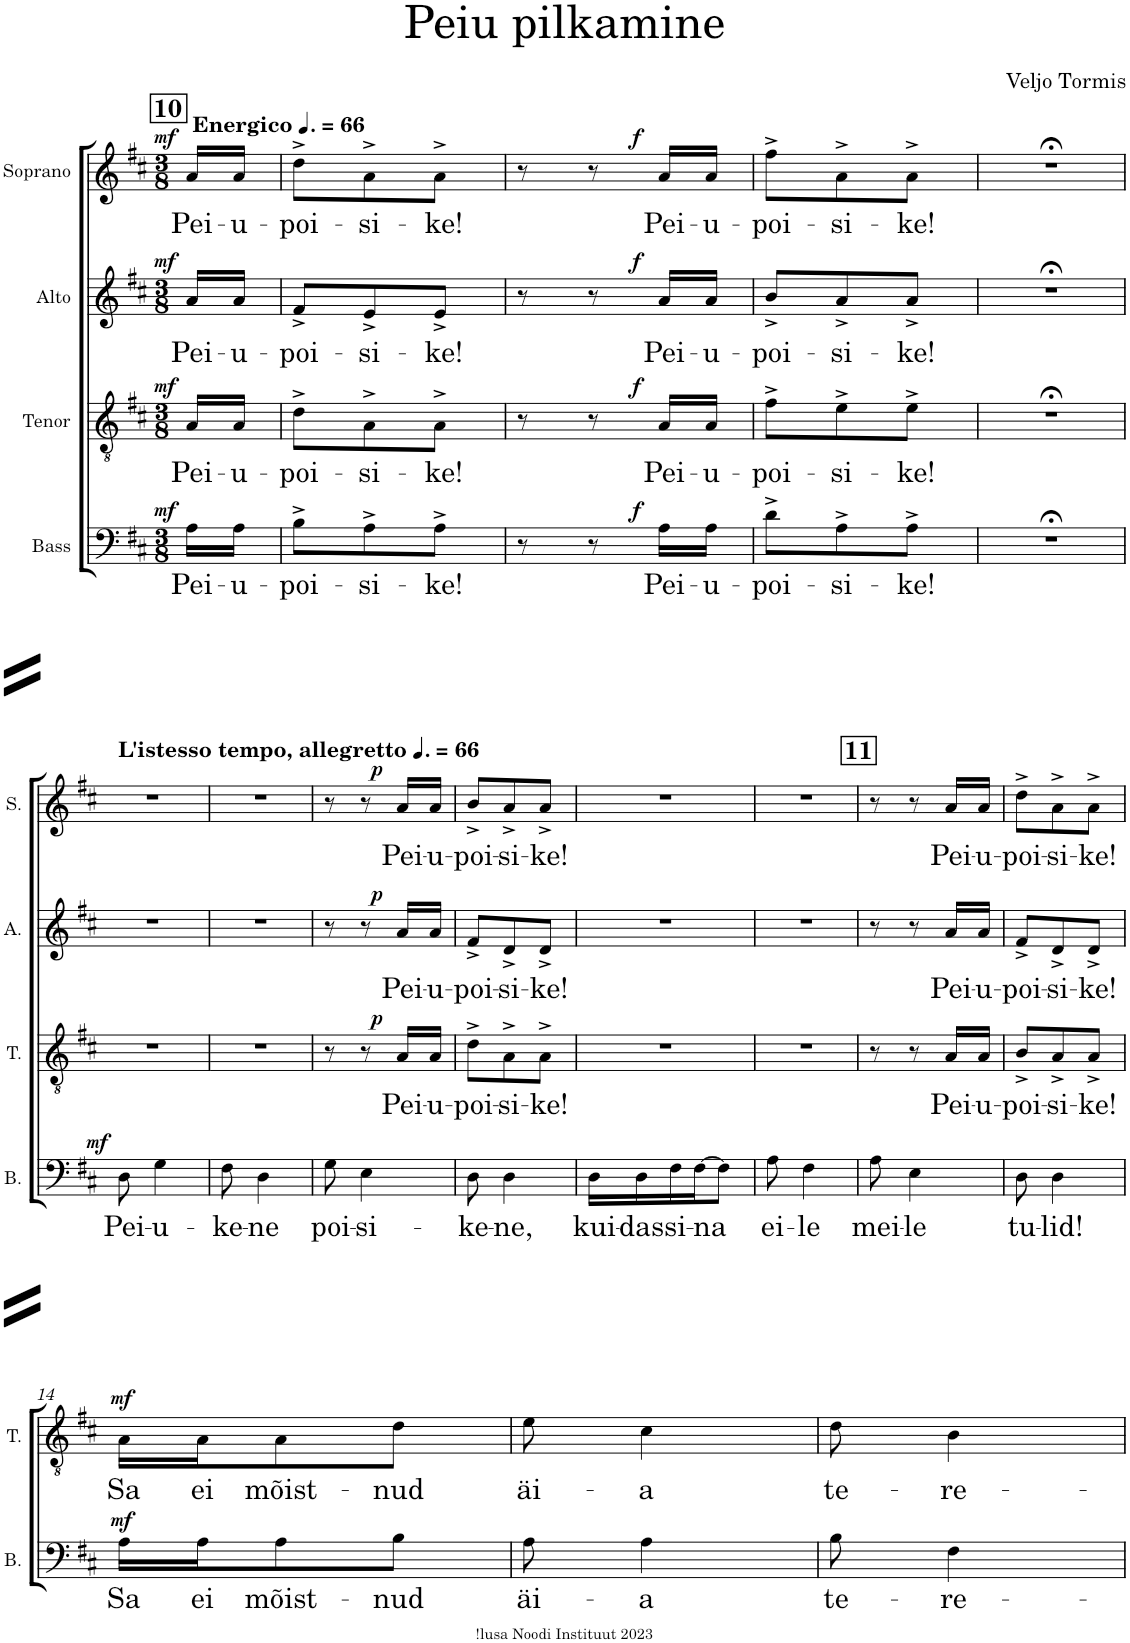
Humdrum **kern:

**kern	**text	**dynam	**kern	**text	**dynam	**kern	**text	**dynam	**kern	**text	**dynam
*part4	*part4	*part4	*part3	*part3	*part3	*part2	*part2	*part2	*part1	*part1	*part1
*staff4	*staff4	*staff4	*staff3	*staff3	*staff3	*staff2	*staff2	*staff2	*staff1	*staff1	*staff1
*I"Bass	*	*	*I"Tenor	*	*	*I"Alto	*	*	*I"Soprano	*	*
*I'B.	*	*	*I'T.	*	*	*I'A.	*	*	*I'S.	*	*
*clefF4	*	*	*clefGv2	*	*	*clefG2	*	*	*clefG2	*	*
*k[f#c#]	*	*	*k[f#c#]	*	*	*k[f#c#]	*	*	*k[f#c#]	*	*
*M3/8	*	*	*M3/8	*	*	*M3/8	*	*	*M3/8	*	*
*MM99	*	*	*MM99	*	*	*MM99	*	*	*MM99	*	*
!!LO:REH:place=s1:a:B:cj:fs=14:t=10
=1	=1	=1	=1	=1	=1	=1	=1	=1	=1	=1	=1
!	!	!	!	!	!	!	!	!	!LO:TX:a:B:t=Energico	!	!
!	!LO:LY:b	!LO:DY:a	!	!LO:LY:b	!LO:DY:a	!	!LO:LY:b	!LO:DY:a	!	!LO:LY:b	!LO:DY:a
16A\LL	Pei-	mf	16A/LL	Pei-	mf	16a/LL	Pei-	mf	16a/LL	Pei-	mf
!	!LO:LY:b	!	!	!LO:LY:b	!	!	!LO:LY:b	!	!	!LO:LY:b	!
16A\JJ	-u-	.	16A/JJ	-u-	.	16a/JJ	-u-	.	16a/JJ	-u-	.
=2	=2	=2	=2	=2	=2	=2	=2	=2	=2	=2	=2
!	!LO:LY:b	!	!	!LO:LY:b	!	!	!LO:LY:b	!	!	!LO:LY:b	!
8B^\L	-poi-	.	8d^\L	-poi-	.	8f#^/L	-poi-	.	8dd^\L	-poi-	.
!	!LO:LY:b	!	!	!LO:LY:b	!	!	!LO:LY:b	!	!	!LO:LY:b	!
8A^\	-si-	.	8A^\	-si-	.	8e^/	-si-	.	8a^\	-si-	.
!	!LO:LY:b	!	!	!LO:LY:b	!	!	!LO:LY:b	!	!	!LO:LY:b	!
8A^\J	-ke!	.	8A^\J	-ke!	.	8e^/J	-ke!	.	8a^\J	-ke!	.
=3	=3	=3	=3	=3	=3	=3	=3	=3	=3	=3	=3
8r	.	.	8r	.	.	8r	.	.	8r	.	.
8r	.	.	8r	.	.	8r	.	.	8r	.	.
!	!LO:LY:b	!LO:DY:a	!	!LO:LY:b	!LO:DY:a	!	!LO:LY:b	!LO:DY:a	!	!LO:LY:b	!LO:DY:a
16A\LL	Pei-	f	16A/LL	Pei-	f	16a/LL	Pei-	f	16a/LL	Pei-	f
!	!LO:LY:b	!	!	!LO:LY:b	!	!	!LO:LY:b	!	!	!LO:LY:b	!
16A\JJ	-u-	.	16A/JJ	-u-	.	16a/JJ	-u-	.	16a/JJ	-u-	.
=4	=4	=4	=4	=4	=4	=4	=4	=4	=4	=4	=4
!	!LO:LY:b	!	!	!LO:LY:b	!	!	!LO:LY:b	!	!	!LO:LY:b	!
8d^\L	-poi-	.	8f#^\L	-poi-	.	8b^/L	-poi-	.	8ff#^\L	-poi-	.
!	!LO:LY:b	!	!	!LO:LY:b	!	!	!LO:LY:b	!	!	!LO:LY:b	!
8A^\	-si-	.	8e^\	-si-	.	8a^/	-si-	.	8a^\	-si-	.
!	!LO:LY:b	!	!	!LO:LY:b	!	!	!LO:LY:b	!	!	!LO:LY:b	!
8A^\J	-ke!	.	8e^\J	-ke!	.	8a^/J	-ke!	.	8a^\J	-ke!	.
=5	=5	=5	=5	=5	=5	=5	=5	=5	=5	=5	=5
4.r;<	.	.	4.r;<	.	.	4.r;<	.	.	4.r;<	.	.
!!LO:LB:g=z
=6	=6	=6	=6	=6	=6	=6	=6	=6	=6	=6	=6
*	*	*	*	*	*	*	*	*	*MM99	*	*
!	!	!	!	!	!	!	!	!	!LO:TX:a:B:t=L'istesso tempo, allegretto	!	!
!	!LO:LY:b	!LO:DY:a	!	!	!	!	!	!	!	!	!
8D\	Pei-	mf	4.r	.	.	4.r	.	.	4.r	.	.
!	!LO:LY:b	!	!	!	!	!	!	!	!	!	!
4G\	-u-	.	.	.	.	.	.	.	.	.	.
=7	=7	=7	=7	=7	=7	=7	=7	=7	=7	=7	=7
!	!LO:LY:b	!	!	!	!	!	!	!	!	!	!
8F#\	-ke-	.	4.r	.	.	4.r	.	.	4.r	.	.
!	!LO:LY:b	!	!	!	!	!	!	!	!	!	!
4D\	-ne	.	.	.	.	.	.	.	.	.	.
=8	=8	=8	=8	=8	=8	=8	=8	=8	=8	=8	=8
!	!LO:LY:b	!	!	!	!	!	!	!	!	!	!
8G\	poi-	.	8r	.	.	8r	.	.	8r	.	.
!	!LO:LY:b	!	!	!	!	!	!	!	!	!	!
4E\	-si-	.	8r	.	.	8r	.	.	8r	.	.
!	!	!	!	!LO:LY:b	!LO:DY:a	!	!LO:LY:b	!LO:DY:a	!	!LO:LY:b	!LO:DY:a
.	.	.	16A/LL	Pei-	p	16a/LL	Pei-	p	16a/LL	Pei-	p
!	!	!	!	!LO:LY:b	!	!	!LO:LY:b	!	!	!LO:LY:b	!
.	.	.	16A/JJ	-u-	.	16a/JJ	-u-	.	16a/JJ	-u-	.
=9	=9	=9	=9	=9	=9	=9	=9	=9	=9	=9	=9
!	!LO:LY:b	!	!	!LO:LY:b	!	!	!LO:LY:b	!	!	!LO:LY:b	!
8D\	-ke-	.	8d^\L	-poi-	.	8f#^/L	-poi-	.	8b^/L	-poi-	.
!	!LO:LY:b	!	!	!LO:LY:b	!	!	!LO:LY:b	!	!	!LO:LY:b	!
4D\	-ne,	.	8A^\	-si-	.	8d^/	-si-	.	8a^/	-si-	.
!	!	!	!	!LO:LY:b	!	!	!LO:LY:b	!	!	!LO:LY:b	!
.	.	.	8A^\J	-ke!	.	8d^/J	-ke!	.	8a^/J	-ke!	.
=10	=10	=10	=10	=10	=10	=10	=10	=10	=10	=10	=10
!	!LO:LY:b	!	!	!	!	!	!	!	!	!	!
16D\LL	kui-	.	4.r	.	.	4.r	.	.	4.r	.	.
!	!LO:LY:b	!	!	!	!	!	!	!	!	!	!
16D\	-das	.	.	.	.	.	.	.	.	.	.
!	!LO:LY:b	!	!	!	!	!	!	!	!	!	!
16F#\	si-	.	.	.	.	.	.	.	.	.	.
!	!LO:LY:b	!	!	!	!	!	!	!	!	!	!
[16F#\J	-na	.	.	.	.	.	.	.	.	.	.
8F#\J]	.	.	.	.	.	.	.	.	.	.	.
=11	=11	=11	=11	=11	=11	=11	=11	=11	=11	=11	=11
!	!LO:LY:b	!	!	!	!	!	!	!	!	!	!
8A\	ei-	.	4.r	.	.	4.r	.	.	4.r	.	.
!	!LO:LY:b	!	!	!	!	!	!	!	!	!	!
4F#\	-le	.	.	.	.	.	.	.	.	.	.
!!LO:REH:place=s1:a:B:cj:fs=14:t=11
=12	=12	=12	=12	=12	=12	=12	=12	=12	=12	=12	=12
!	!LO:LY:b	!	!	!	!	!	!	!	!	!	!
8A\	mei-	.	8r	.	.	8r	.	.	8r	.	.
!	!LO:LY:b	!	!	!	!	!	!	!	!	!	!
4E\	-le	.	8r	.	.	8r	.	.	8r	.	.
!	!	!	!	!LO:LY:b	!	!	!LO:LY:b	!	!	!LO:LY:b	!
.	.	.	16A/LL	Pei-	.	16a/LL	Pei-	.	16a/LL	Pei-	.
!	!	!	!	!LO:LY:b	!	!	!LO:LY:b	!	!	!LO:LY:b	!
.	.	.	16A/JJ	-u-	.	16a/JJ	-u-	.	16a/JJ	-u-	.
=13	=13	=13	=13	=13	=13	=13	=13	=13	=13	=13	=13
!	!LO:LY:b	!	!	!LO:LY:b	!	!	!LO:LY:b	!	!	!LO:LY:b	!
8D\	tu-	.	8B^/L	-poi-	.	8f#^/L	-poi-	.	8dd^\L	-poi-	.
!	!LO:LY:b	!	!	!LO:LY:b	!	!	!LO:LY:b	!	!	!LO:LY:b	!
4D\	-lid!	.	8A^/	-si-	.	8d^/	-si-	.	8a^\	-si-	.
!	!	!	!	!LO:LY:b	!	!	!LO:LY:b	!	!	!LO:LY:b	!
.	.	.	8A^/J	-ke!	.	8d^/J	-ke!	.	8a^\J	-ke!	.
!!LO:LB:g=z
=14	=14	=14	=14	=14	=14	=14	=14	=14	=14	=14	=14
!	!LO:LY:b	!LO:DY:a	!	!LO:LY:b	!LO:DY:a	!	!	!	!	!	!
16A\LL	Sa	mf	16A\LL	Sa	mf	4.r	.	.	4.r	.	.
!	!LO:LY:b	!	!	!LO:LY:b	!	!	!	!	!	!	!
16A\J	ei	.	16A\J	ei	.	.	.	.	.	.	.
!	!LO:LY:b	!	!	!LO:LY:b	!	!	!	!	!	!	!
8A\	mõist-	.	8A\	mõist-	.	.	.	.	.	.	.
!	!LO:LY:b	!	!	!LO:LY:b	!	!	!	!	!	!	!
8B\J	-nud	.	8d\J	-nud	.	.	.	.	.	.	.
=15	=15	=15	=15	=15	=15	=15	=15	=15	=15	=15	=15
!	!LO:LY:b	!	!	!LO:LY:b	!	!	!	!	!	!	!
8A\	äi-	.	8e\	äi-	.	4.r	.	.	4.r	.	.
!	!LO:LY:b	!	!	!LO:LY:b	!	!	!	!	!	!	!
4A\	-a	.	4c#\	-a	.	.	.	.	.	.	.
=16	=16	=16	=16	=16	=16	=16	=16	=16	=16	=16	=16
!	!LO:LY:b	!	!	!LO:LY:b	!	!	!	!	!	!	!
8B\	te-	.	8d\	te-	.	4.r	.	.	4.r	.	.
!	!LO:LY:b	!	!	!LO:LY:b	!	!	!	!	!	!	!
4F#\	-re-	.	4B\	-re-	.	.	.	.	.	.	.
=	=	=	=	=	=	=	=	=	=	=	=
*-	*-	*-	*-	*-	*-	*-	*-	*-	*-	*-	*-
